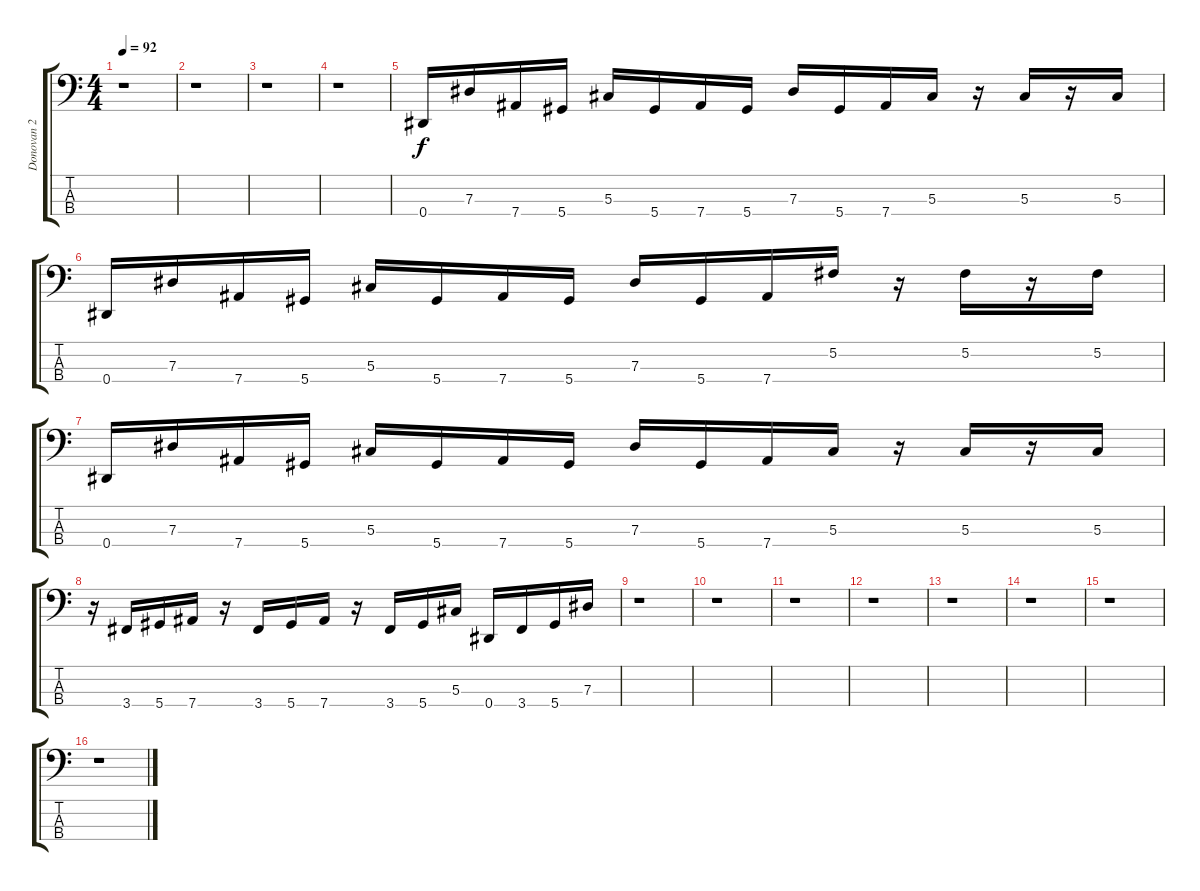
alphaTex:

\track ("Donovan 2" "Donovan 2") {instrument synthbass1}
\staff {score tabs}
\tuning (Gb2 Db2 Ab1 Eb1) {hide}
\ts (4 4)
\tempo 92
\clef f4
\ks c
r.1{dy f} |
r.1 |
r.1 |
r.1 |
0.4.16 7.3.16 7.4.16 5.4.16 5.3.16 5.4.16 7.4.16 5.4.16 7.3.16 5.4.16 7.4.16 5.3.16 r.16 5.3.16 r.16 5.3.16 |
0.4.16 7.3.16 7.4.16 5.4.16 5.3.16 5.4.16 7.4.16 5.4.16 7.3.16 5.4.16 7.4.16 5.2.16 r.16 5.2.16 r.16 5.2.16 |
0.4.16 7.3.16 7.4.16 5.4.16 5.3.16 5.4.16 7.4.16 5.4.16 7.3.16 5.4.16 7.4.16 5.3.16 r.16 5.3.16 r.16 5.3.16 |
r.16 3.4.16 5.4.16 7.4.16 r.16 3.4.16 5.4.16 7.4.16 r.16 3.4.16 5.4.16 5.3.16 0.4.16 3.4.16 5.4.16 7.3.16 |
r.1 |
r.1 |
r.1 |
r.1 |
r.1 |
r.1 |
r.1 |
r.1
